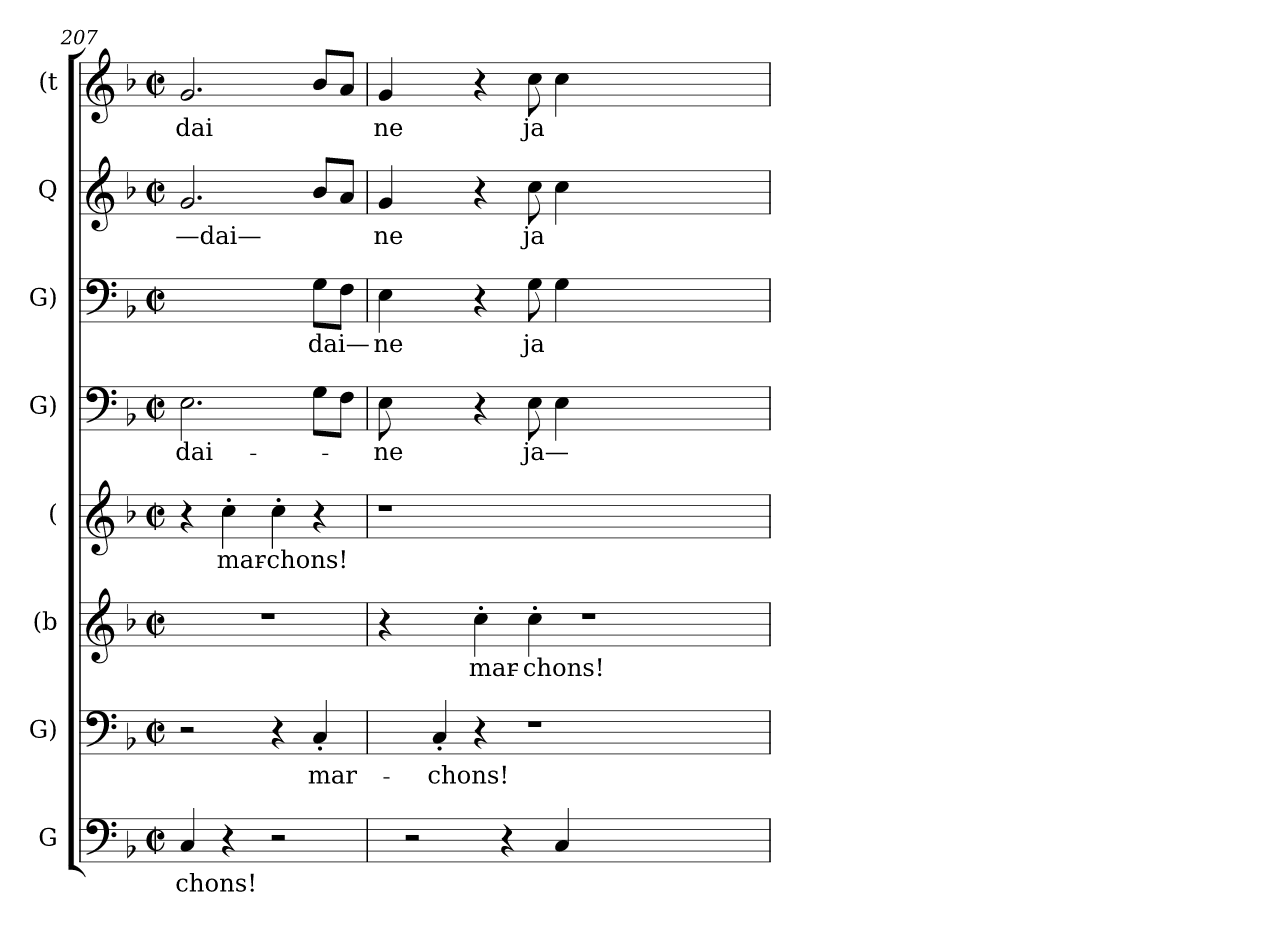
**kern	**text	**kern	**text	**kern	**text	**kern	**text	**kern	**text	**kern	**text	**kern	**text	**kern	**text
*part8	*part8	*part7	*part7	*part6	*part6	*part5	*part5	*part4	*part4	*part3	*part3	*part2	*part2	*part1	*part1
*staff8	*staff8	*staff7	*staff7	*staff6	*staff6	*staff5	*staff5	*staff4	*staff4	*staff3	*staff3	*staff2	*staff2	*staff1	*staff1
*I"G	*	*I"G)	*	*I"(b	*	*I"(	*	*I"G)	*	*I"G)	*	*I"Q	*	*I"(t	*
!!LO:PB:g=z
*clefF4	*	*clefF4	*	*clefG2	*	*clefG2	*	*clefF4	*	*clefF4	*	*clefG2	*	*clefG2	*
*k[b-]	*	*k[b-]	*	*k[b-]	*	*k[b-]	*	*k[b-]	*	*k[b-]	*	*k[b-]	*	*k[b-]	*
*M2/2	*	*M2/2	*	*M2/2	*	*M2/2	*	*M2/2	*	*M2/2	*	*M2/2	*	*M2/2	*
*met(c|)	*	*met(c|)	*	*met(c|)	*	*met(c|)	*	*met(c|)	*	*met(c|)	*	*met(c|)	*	*met(c|)	*
=207	=207	=207	=207	=207	=207	=207	=207	=207	=207	=207	=207	=207	=207	=207	=207
4Ci/	chons!	2r	.	1r	.	4r	.	2.Ei\	dai-	4ryy	.	2.gi/	—dai—	2.gi/	dai
4r	.	.	.	.	.	4cc'>i\	mar-	.	.	4ryy	.	.	.	.	.
2r	.	4r	.	.	.	4cc'>i\	chons!	.	.	4ryy	.	.	.	.	.
.	.	4C'<i/	mar-	.	.	4r	.	8Gi\L	.	8Gi\L	dai—	8b-i/L	.	8b-i/L	.
.	.	.	.	.	.	.	.	8Fi\J	.	8Fi\J	.	8ai/J	.	8ai/J	.
=208	=208	=208	=208	=208	=208	=208	=208	=208	=208	=208	=208	=208	=208	=208	=208
8ryy	.	8ryy	.	4r	.	1r	.	8Ei\	ne	4Ei\	ne	4gi/	ne	4gi/	ne
2r	.	8ryy	.	.	.	.	.	8ryy	.	.	.	.	.	.	.
.	.	4C'<i/	chons!	4ryy	.	.	.	4ryy	.	4ryy	.	4ryy	.	4ryy	.
.	.	4r	.	4cc'>i\	mar-	.	.	4r	.	4r	.	4r	.	4r	.
4r	.	.	.	.	.	.	.	.	.	.	.	.	.	.	.
.	.	1r	.	4cc'>i\	chons!	.	.	8Ei\	ja—	8Gi\	ja	8cci\	ja	8cci\	ja
!	!	!	!	!	!	!	!	!LO:N:vis=4	!	!LO:N:vis=4	!	!LO:N:vis=4	!	!LO:N:vis=4	!
4Cj/	.	.	.	.	.	.	.	4.Ej\	.	4.Gj\	.	4.ccj\	.	4.ccj\	.
.	.	.	.	1r	.	1ryy	.	.	.	.	.	.	.	.	.
8ryy	.	.	.	.	.	.	.	.	.	.	.	.	.	.	.
2.ryy	.	.	.	.	.	.	.	8ryy	.	8ryy	.	8ryy	.	8ryy	.
.	.	.	.	.	.	.	.	2ryy	.	2ryy	.	2ryy	.	2ryy	.
.	.	4ryy	.	.	.	.	.	.	.	.	.	.	.	.	.
.	.	.	.	.	.	.	.	8ryy	.	8ryy	.	8ryy	.	8ryy	.
=	=	=	=	=	=	=	=	=	=	=	=	=	=	=	=
*-	*-	*-	*-	*-	*-	*-	*-	*-	*-	*-	*-	*-	*-	*-	*-
